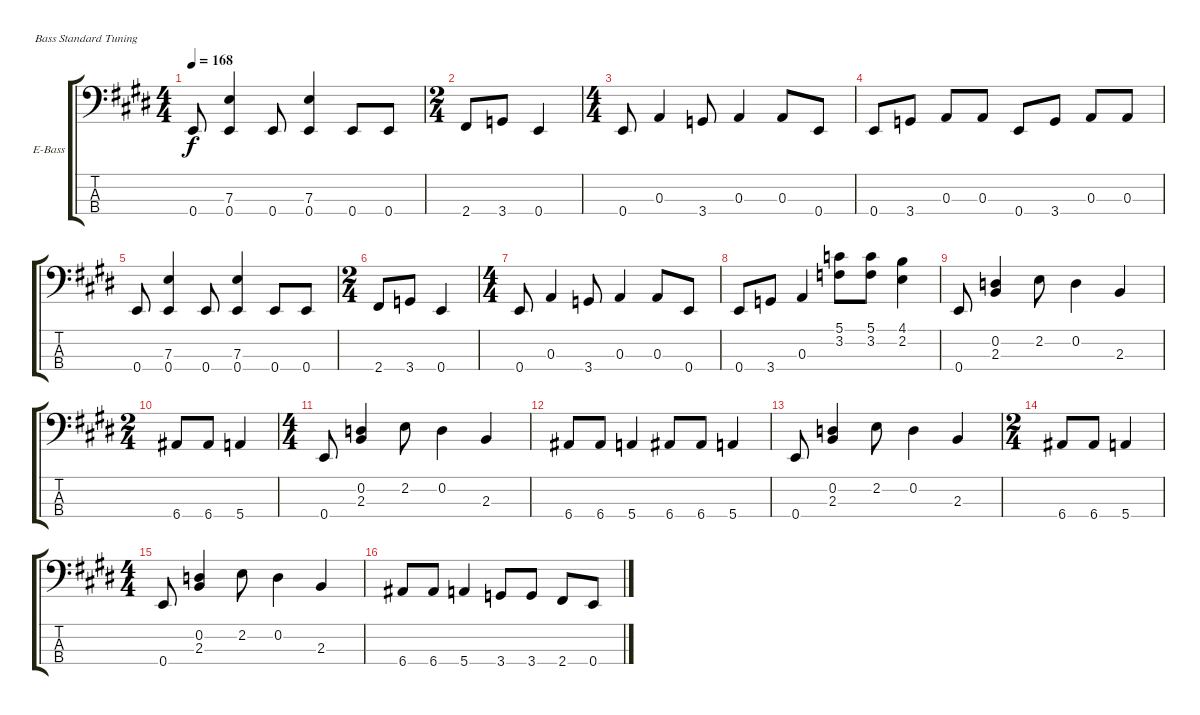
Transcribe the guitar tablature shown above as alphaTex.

\bracketExtendMode groupsimilarinstruments
\firstSystemTrackNameOrientation horizontal
\otherSystemsTrackNameOrientation horizontal
\track ("Bass" "E-Bass") {instrument electricbasspick}
\staff {score tabs}
\tuning (G2 D2 A1 E1)
\ts (4 4)
\tempo 168
\clef f4
\scale
1.07818
\ks e
0.4.8{dy f} (7.3 0.4).4 0.4.8 (7.3 0.4).4 0.4.8 0.4.8 |
\ts (2 4)
\scale
0.921816 2.4.8 3.4.8 0.4.4 |
\ts (4 4)
\scale
1.10845 0.4.8 0.3.4 3.4.8 0.3.4 0.3.8 0.4.8 |
\scale
0.891551 0.4.8 3.4.8 0.3.8 0.3.8 0.4.8 3.4.8 0.3.8 0.3.8 |
\scale
1.07818 0.4.8 (7.3 0.4).4 0.4.8 (7.3 0.4).4 0.4.8 0.4.8 |
\ts (2 4)
\scale
0.921816 2.4.8 3.4.8 0.4.4 |
\ts (4 4)
\scale
1.10845 0.4.8 0.3.4 3.4.8 0.3.4 0.3.8 0.4.8 |
\scale
0.891551 0.4.8 3.4.8 0.3.4 (5.1 3.2).8 (5.1 3.2).8 (4.1 2.2).4 |
\scale
1.07818 0.4.8 (0.2 2.3).4 2.2.8 0.2.4 2.3.4 |
\ts (2 4)
\scale
0.921816 6.4.8 6.4.8 5.4.4 |
\ts (4 4)
\scale
1.10845 0.4.8 (0.2 2.3).4 2.2.8 0.2.4 2.3.4 |
\scale
0.891551 6.4.8 6.4.8 5.4.4 6.4.8 6.4.8 5.4.4 |
\scale
1.07818 0.4.8 (0.2 2.3).4 2.2.8 0.2.4 2.3.4 |
\ts (2 4)
\scale
0.921816 6.4.8 6.4.8 5.4.4 |
\ts (4 4)
\scale
1.10845 0.4.8 (0.2 2.3).4 2.2.8 0.2.4 2.3.4 |
\scale
0.891551 6.4.8 6.4.8 5.4.4 3.4.8 3.4.8 2.4.8 0.4.8
